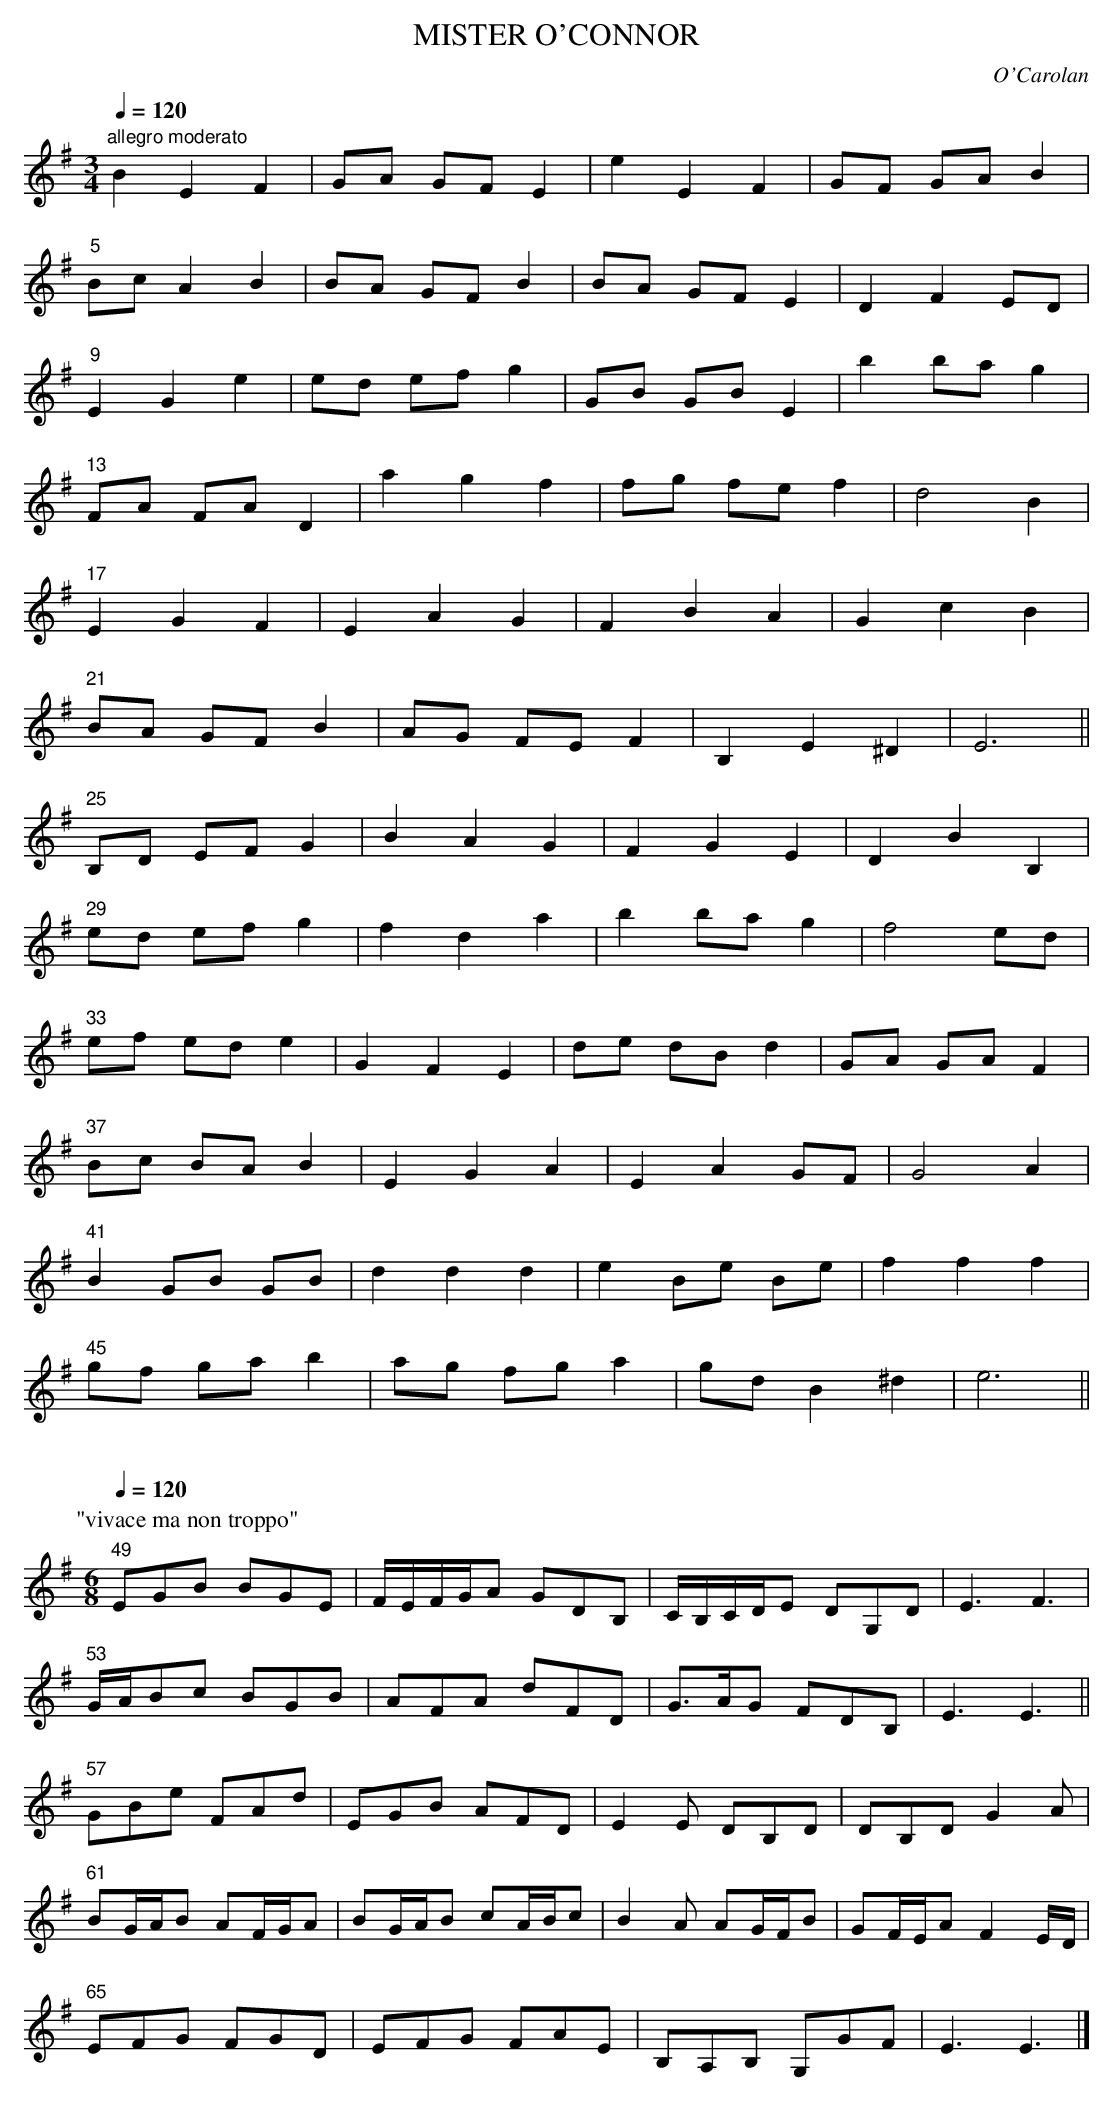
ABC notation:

X:1
T:MISTER O'CONNOR
C:O'Carolan
Q:1/4=120
M:3/4
L:1/8
K:Em
"allegro moderato"
B2 E2 F2|GA GF E2|e2 E2 F2|GF GA B2|
"5"Bc A2 B2|BA GF B2|BA GF E2|D2 F2 ED|
"9"E2 G2 e2|ed ef g2|GB GB E2|b2 ba g2|
"13"FA FA D2|a2 g2 f2|fg fe f2|d4 B2|
"17"E2 G2 F2|E2 A2 G2|F2 B2 A2|G2 c2 B2|
"21"BA GF B2|AG FE F2|B,2 E2^D2|E6||
"25"B,D EF G2|B2 A2 G2|F2 G2 E2|D2 B2 B,2|
"29"ed ef g2|f2 d2 a2|b2 ba g2|f4 ed|
"33"ef ed e2|G2 F2 E2|de dB d2|GA GA F2|
"37"Bc BA B2|E2 G2 A2|E2 A2 GF|G4 A2|
"41"B2 GB GB|d2 d2 d2|e2 Be Be|f2 f2 f2|
"45"gf ga b2|ag fg a2|gd B2 ^d2|e6||
P:"vivace ma non troppo"
M:6/8
Q:1/4=120
"49"EGB BGE|F/E/F/G/A GDB,|C/B,/C/D/E DG,D|E3F3|
"53"G/A/Bc BGB|AFA dFD|G3/A/G FDB,|E3E3||
"57"GBe FAd|EGB AFD|E2E DB,D|DB,D G2A|
"61"BG/A/B AF/G/A|BG/A/B cA/B/c|B2A AG/F/B|GF/E/A F2E/D/|
"65"EFG FGD|EFG FAE|B,A,B, G,GF|E3E3|]
